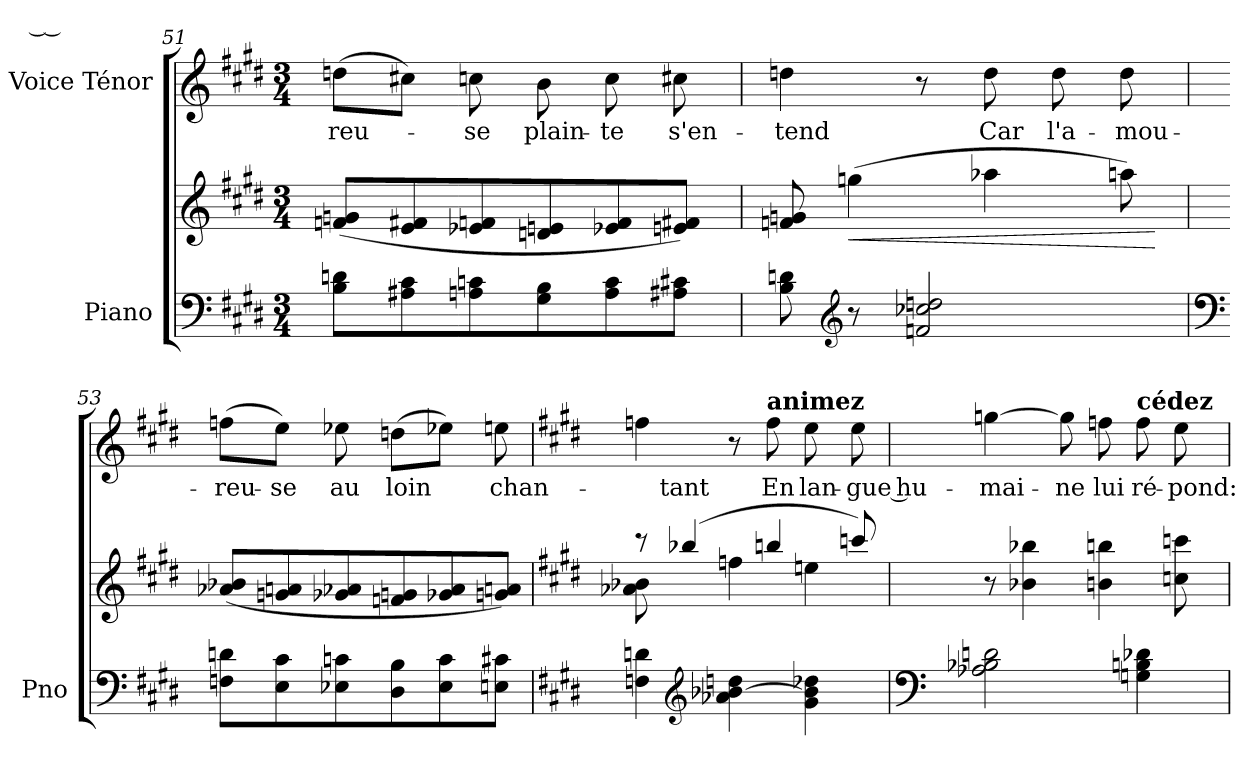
**kern	**kern	**dynam	**kern	**text
*part2	*part2	*part2	*part1	*part1
*staff3	*staff2	*staff2/3	*staff1	*staff1
*I"Piano	*	*	*I"Voice Ténor	*
*I'Pno	*	*	*	*
*clefF4	*clefG2	*	*clefG2	*
*k[f#c#g#d#]	*k[f#c#g#d#]	*	*k[f#c#g#d#]	*
*M3/4	*M3/4	*	*M3/4	*
=51	=51	=51	=51	=51
8B\ 8dn\L	(8fn/ 8gn/L	.	(8ddn\L	-reu-
8A#X\ 8c#\	8e/ 8f#X/	.	8cc#X\J)	.
8An\ 8cn\	8e-X/ 8fn/	.	8ccn\	-se
8G#\ 8B\	8dn/ 8en/	.	8b\	plain-
8A\ 8c\	8e-X/ 8f/	.	8cc\	-te
8A#X\ 8c#X\J	8en/ 8f#X/J)	.	8cc#X\	s'en-
=52	=52	=52	=52	=52
8B\ 8dn\	8fn/ 8gn/	.	4ddn\	-tend
*clefG2	*	*	*	*
!	!	!LO:HP:b	!	!
8r	(4ggn\	<	.	.
2fn/ 2cc-X/ 2ddn/	.	.	8r	.
.	4aa-X\	.	8dd\	Car
.	.	.	8dd\	l'a-
.	8aan\)	.	8dd\	-mou-
.	.	[	.	.
=53	=53	=53	=53	=53
*clefF4	*	*	*	*
!	!	!LO:DY:b	!	!
!	!	!LO:DY:n=1:b	!	!
8Fn\ 8dn\L	(8a-X/ 8b-X/L	other-dynamics f	(8ffn\L	-reu-
8E\ 8c#\	8gn/ 8an/	.	8ee\J)	-se
8E-X\ 8cn\	8g-X/ 8a-X/	.	8ee-X\	au
8D#\ 8B\	8fn/ 8gn/	.	(8ddn\L	loin
8E-\ 8c\	8g-X/ 8a-/	.	8ee-X\J)	.
8En\ 8c#X\J	8gn/ 8an/J)	.	8een\	chan-
=54	=54	=54	=54	=54
*k[f#c#g#d#]	*k[f#c#g#d#]	*	*k[f#c#g#d#]	*
*	*^	*	*	*
4Fn\ 4dn\	8r	8a-X\ 8b-X\	.	4ffn\	-_ tant
.	(4bb-X/	8ryy	.	.	.
*clefG2	*	*	*	*	*
4a-X\ [4b-X\ 4ddn\	.	4ffn\	.	8r	.
!	!	!	!	!LO:TX:a:B:t=animez	!
.	4bbn/	.	.	8ff\	En
4g#\ 4b-\] 4dd-X\	.	4een\	.	8ee\	lan-
.	8cccn/)	.	.	8ee\	-gue hu-
*	*v	*v	*	*	*
=55	=55	=55	=55	=55
*clefF4	*	*	*	*
2A-X\ 2B-X\ 2dn\	8r	.	[4ggn\	-mai-
.	4b-X\ 4bb-X\	.	.	.
.	.	.	8gg\]	-ne
.	4bn\ 4bbn\	.	8ffn\	lui
!	!	!	!LO:TX:a:B:t=cédez	!
4Gn\ 4Bn\ 4d-X\	.	.	8ff\	ré-
.	8ccn\ 8cccn\	.	8ee\	-pond:
=	=	=	=	=
*-	*-	*-	*-	*-
